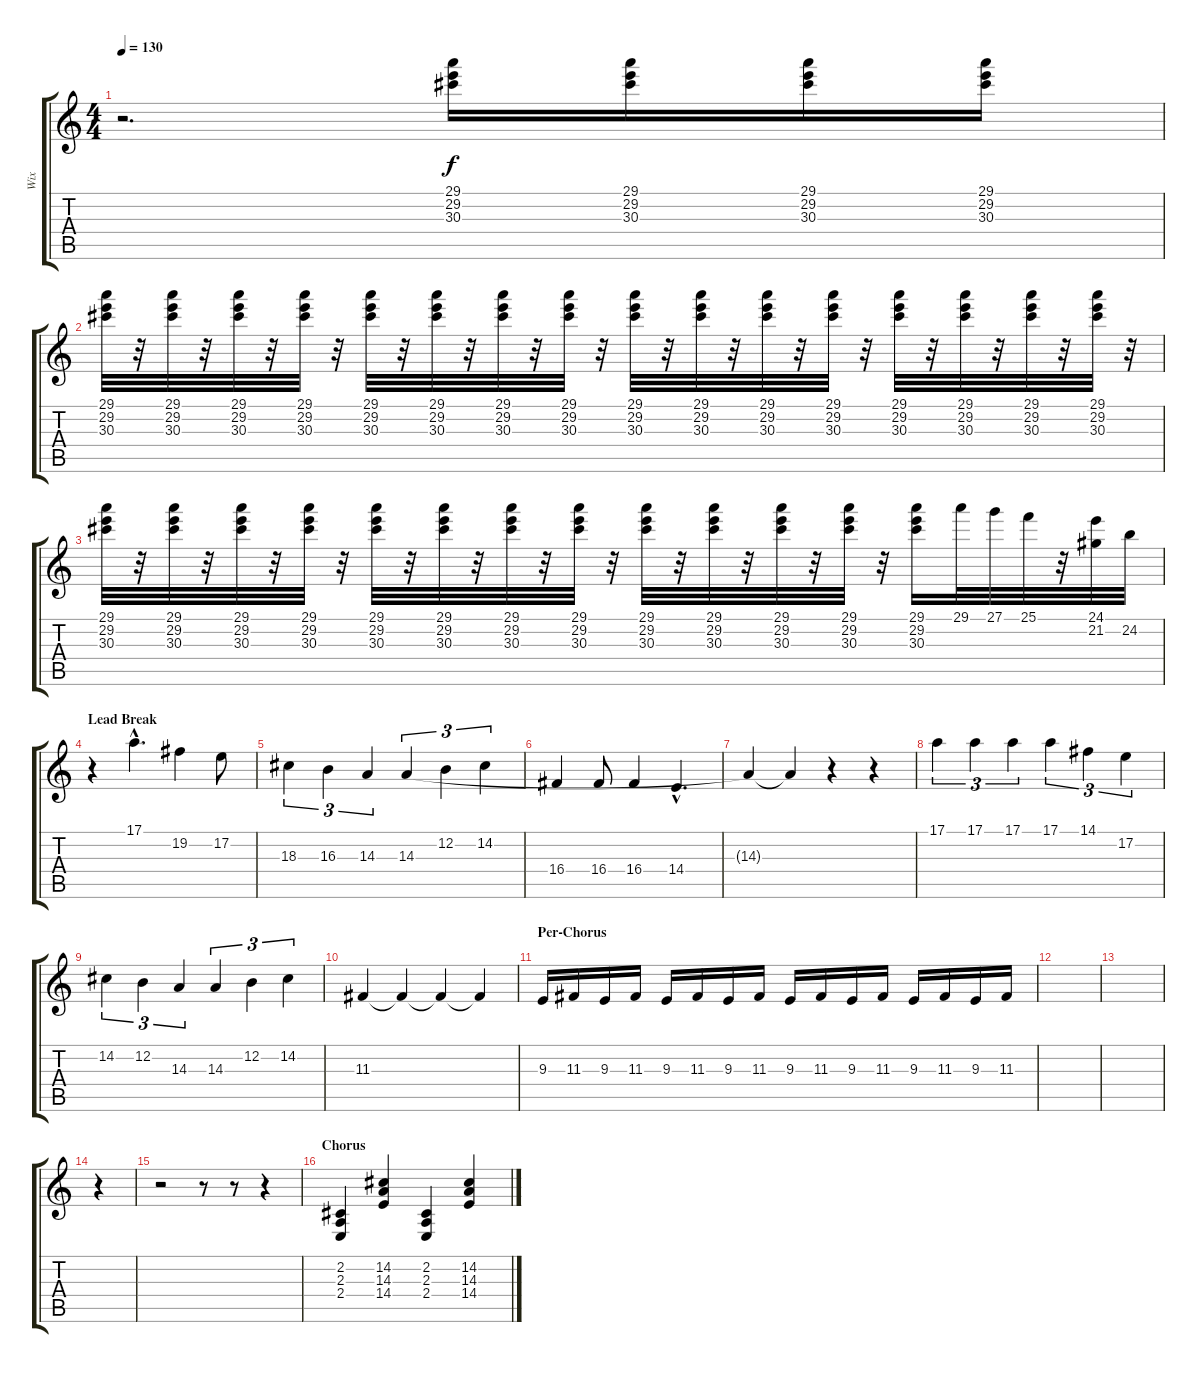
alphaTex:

\track ("Wix" "Wix") {instrument drawbarorgan}
\staff {score tabs}
\tuning (E4 B3 G3 D3 A2 E2) {hide}
\ts (4 4)
\tempo 130
\clef g2
\ks c
r.2{d dy f volume 12 instrument acousticgrandpiano} (29.1 29.2 30.3).16 (29.1 29.2 30.3).16 (29.1 29.2 30.3).16 (29.1 29.2 30.3).16 |
(29.1 29.2 30.3).32 r.32 (29.1 29.2 30.3).32 r.32 (29.1 29.2 30.3).32 r.32 (29.1 29.2 30.3).32 r.32 (29.1 29.2 30.3).32 r.32 (29.1 29.2 30.3).32 r.32 (29.1 29.2 30.3).32 r.32 (29.1 29.2 30.3).32 r.32 (29.1 29.2 30.3).32 r.32 (29.1 29.2 30.3).32 r.32 (29.1 29.2 30.3).32 r.32 (29.1 29.2 30.3).32 r.32 (29.1 29.2 30.3).32 r.32 (29.1 29.2 30.3).32 r.32 (29.1 29.2 30.3).32 r.32 (29.1 29.2 30.3).32 r.32 |
(29.1 29.2 30.3).32 r.32 (29.1 29.2 30.3).32 r.32 (29.1 29.2 30.3).32 r.32 (29.1 29.2 30.3).32 r.32 (29.1 29.2 30.3).32 r.32 (29.1 29.2 30.3).32 r.32 (29.1 29.2 30.3).32 r.32 (29.1 29.2 30.3).32 r.32 (29.1 29.2 30.3).32 r.32 (29.1 29.2 30.3).32 r.32 (29.1 29.2 30.3).32 r.32 (29.1 29.2 30.3).32 r.32 (29.1 29.2 30.3).16 29.1.32 27.1.32 25.1.32 r.32 (24.1 21.2).32 24.2.32 |
\section ("" "Lead Break")
r.4{volume 16 instrument lead2sawtooth} 17.1{hac}.4{d} 19.2.4 17.2.8 |
18.3.4{tu (3 2)} 16.3.4{tu (3 2)} 14.3.4{tu (3 2)} 14.3.4{tu (3 2)} 12.2.4{tu (3 2)} 14.2.4{tu (3 2)} |
16.4.4 16.4.8 16.4.4 14.4{hac}.4{d} |
14.3{t}.4 14.3{t}.4 r.4 r.4 |
17.1.4{tu (3 2)} 17.1.4{tu (3 2)} 17.1.4{tu (3 2)} 17.1.4{tu (3 2)} 14.1.4{tu (3 2)} 17.2.4{tu (3 2)} |
14.2.4{tu (3 2)} 12.2.4{tu (3 2)} 14.3.4{tu (3 2)} 14.3.4{tu (3 2)} 12.2.4{tu (3 2)} 14.2.4{tu (3 2)} |
11.3.4 11.3{t}.4 11.3{t}.4 11.3{t}.4 |
\section ("" "Per-Chorus")
9.3.16 11.3.16 9.3.16 11.3.16 9.3.16 11.3.16 9.3.16 11.3.16 9.3.16 11.3.16 9.3.16 11.3.16 9.3.16 11.3.16 9.3.16 11.3.16 |
|
|
r.4 |
r.2 r.8 r.8 r.4 |
\section ("" "Chorus")
(2.2 2.3 2.4).4{volume 12 instrument drawbarorgan} (14.2 14.3 14.4).4 (2.2 2.3 2.4).4 (14.2 14.3 14.4).4
